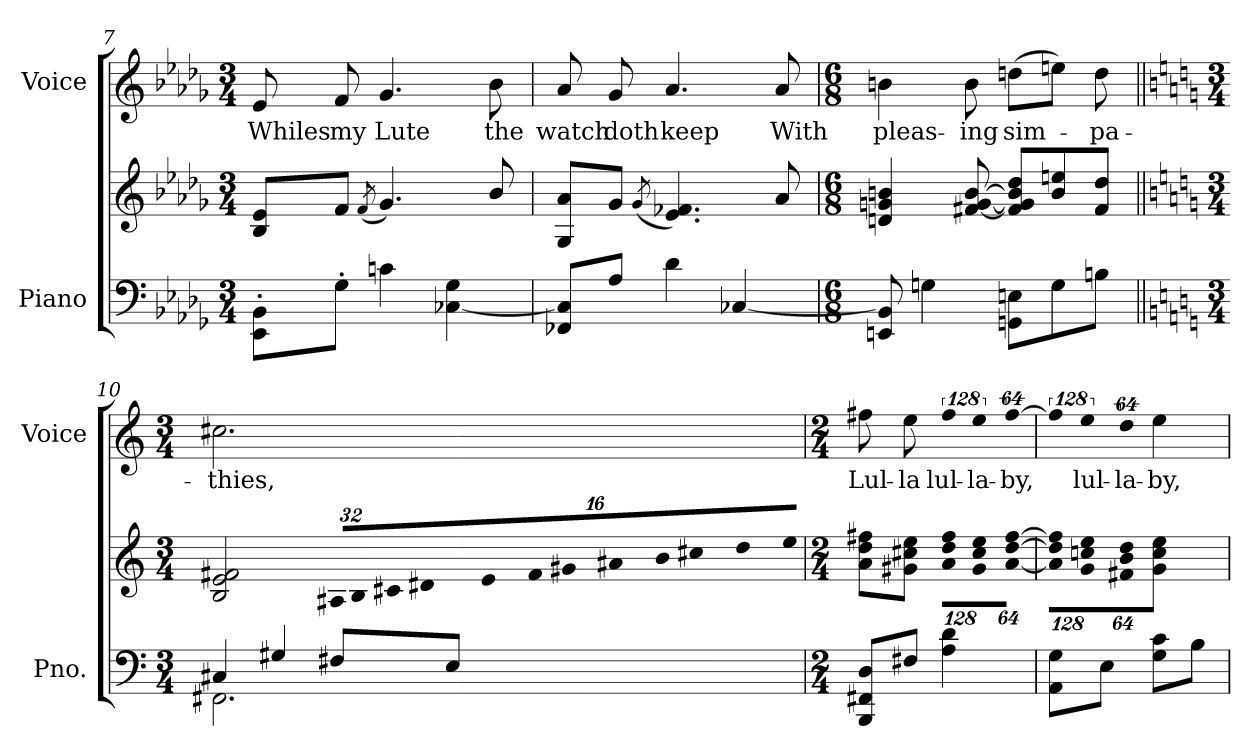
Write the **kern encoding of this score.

**kern	**kern	**kern	**text
*part2	*part2	*part1	*part1
*staff3	*staff2	*staff1	*staff1
*I"Piano	*	*I"Voice	*
*I'Pno.	*	*I'Voice	*
*clefF4	*clefG2	*clefG2	*
*k[b-e-a-d-g-]	*k[b-e-a-d-g-]	*k[b-e-a-d-g-]	*
*D-:	*D-:	*D-:	*
*M3/4	*M3/4	*M3/4	*
=7	=7	=7	=7
!	!	!	!LO:LY:b:color=#000000
8EE-i\' 8BB-i'L	8B-i/ 8e-iL	8e-i/	Whiles
!	!	!	!LO:LY:b:color=#000000
8G-'i\J	8fi/J	8fi/	my
.	(8qfi/	.	.
!	!	!	!LO:LY:b:color=#000000
4cni\	4.g-i/)	4.g-i/	Lute
[<4C-Xi\ 4G-i	.	.	.
!	!	!	!LO:LY:b:color=#000000
.	8b-i/	8b-i\	the
!!LO:LB:g=z
=8	=8	=8	=8
!	!	!	!LO:LY:b:color=#000000
8FF-Xi/ 8C-i]L	8G-i/ 8a-iL	8a-i/	watch
!	!	!	!LO:LY:b:color=#000000
8A-i/J	8g-i/J	8g-i/	doth
.	(8qg-i/	.	.
!	!	!	!LO:LY:b:color=#000000
4d-i\	4.e-i/ 4.f-Xi)	4.a-i/	keep
[<4C-Xi/	.	.	.
!	!	!	!LO:LY:b:color=#000000
.	8a-i/	8a-i/	With
=9	=9	=9	=9
*M6/8	*M6/8	*M6/8	*
!	!	!	!LO:LY:b:color=#000000
8EEni/ 8BBni]	4dni/ 4gni 4bni	4bni\	pleas-
4Gni\	.	.	.
!	!	!	!LO:LY:b:color=#000000
.	[<8f#Xi/ [>8gi [>8bi	8bi\	-ing
!	!	!	!LO:LY:b:color=#000000
8GGni\ 8EniL	8f#i/] 8gi] 8bi] 8dd-iL	(8ddni\L	sim-
8Gi\	8bi/ 8eeni	8eeni\J)	.
!	!	!	!LO:LY:b:color=#000000
8Bni\J	8f#i/ 8dd-iJ	8ddi\	-pa-
!!LO:PB:g=z
=10||	=10||	=10||	=10||
*k[]	*k[]	*k[]	*
*C:	*C:	*C:	*
*M3/4	*M3/4	*M3/4	*
*^	*	*	*
!	!	!	!	!LO:LY:b:color=#000000
4C#Xi/	2.FF#Xi\	2Bi/ 2ei 2f#Xi	2.cc#Xi\	-thies,
4G#Xi/	.	.	.	.
*	*	*Xbrackettup	*	*
!	!	!LO:N:vis=8	!	!
8F#Xi/L	.	1024%21A#Xi/L	.	.
!	!	!LO:N:vis=8	!	!
.	.	1024%21Bi/	.	.
!	!	!LO:N:vis=8	!	!
.	.	512%11c#Xi/	.	.
!	!	!LO:N:vis=8	!	!
.	.	1024%21d#Xi/	.	.
!	!	!LO:N:vis=8	!	!
.	.	1024%21ei/	.	.
!	!	!LO:N:vis=8	!	!
.	.	512%11f#i/	.	.
!	!	!LO:N:vis=8	!	!
8Ei/J	.	1024%21g#Xi/	.	.
!	!	!LO:N:vis=8	!	!
.	.	1024%21a#Xi/	.	.
!	!	!LO:N:vis=8	!	!
.	.	512%11bi/	.	.
!	!	!LO:N:vis=8	!	!
.	.	1024%21cc#Xi/	.	.
!	!	!LO:N:vis=8	!	!
.	.	1024%21ddi/	.	.
!	!	!LO:N:vis=8	!	!
.	.	512%11eei/J	.	.
*v	*v	*	*	*
=11	=11	=11	=11
*M2/4	*M2/4	*M2/4	*
!	!	!	!LO:LY:b:color=#000000
8BBBi/ 8FF#Xi 8DiL	8ai\ 8ddi 8ff#XiL	8ff#Xi\	Lul-
!	!	!	!LO:LY:b:color=#000000
8F#Xi/J	8g#Xi\ 8cc#Xi 8eeiJ	8eei\	-la
!	!LO:N:vis=8	!LO:N:vis=8	!
!	!	!	!LO:LY:b:color=#000000
4Ai\ 4di	1024%85ai\ 1024%85ddi 1024%85ff#iL	1024%85ff#i\	lul-
!	!LO:N:vis=8	!LO:N:vis=8	!
!	!	!	!LO:LY:b:color=#000000
.	1024%85g#i\ 1024%85cc#i 1024%85eei	1024%85eei\	-la-
!	!LO:N:vis=8	!LO:N:vis=8	!
!	!	!	!LO:LY:b:color=#000000
.	[<512%43ai\ [>512%43ddi [>512%43ff#iJ	[>512%43ff#i\	-by,
!!LO:LB:g=z
=12	=12	=12	=12
!	!LO:N:vis=8	!LO:N:vis=8	!
8AAi\ 8GiL	1024%85ai\] 1024%85ddi] 1024%85ff#i]L	1024%85ff#i\]	.
!	!LO:N:vis=8	!LO:N:vis=8	!
!	!	!	!LO:LY:b:color=#000000
.	1024%85gi\ 1024%85ccni 1024%85eei	1024%85eei\	lul-
8Ei\J	.	.	.
!	!LO:N:vis=8	!LO:N:vis=8	!
!	!	!	!LO:LY:b:color=#000000
.	512%43f#Xi\ 512%43bi 512%43ddiJ	512%43ddi\	-la-
!	!	!	!LO:LY:b:color=#000000
8Gi\ 8ciL	4gi\ 4cci 4eei	4eei\	-by,
8Bi\J	.	.	.
=	=	=	=
*-	*-	*-	*-
